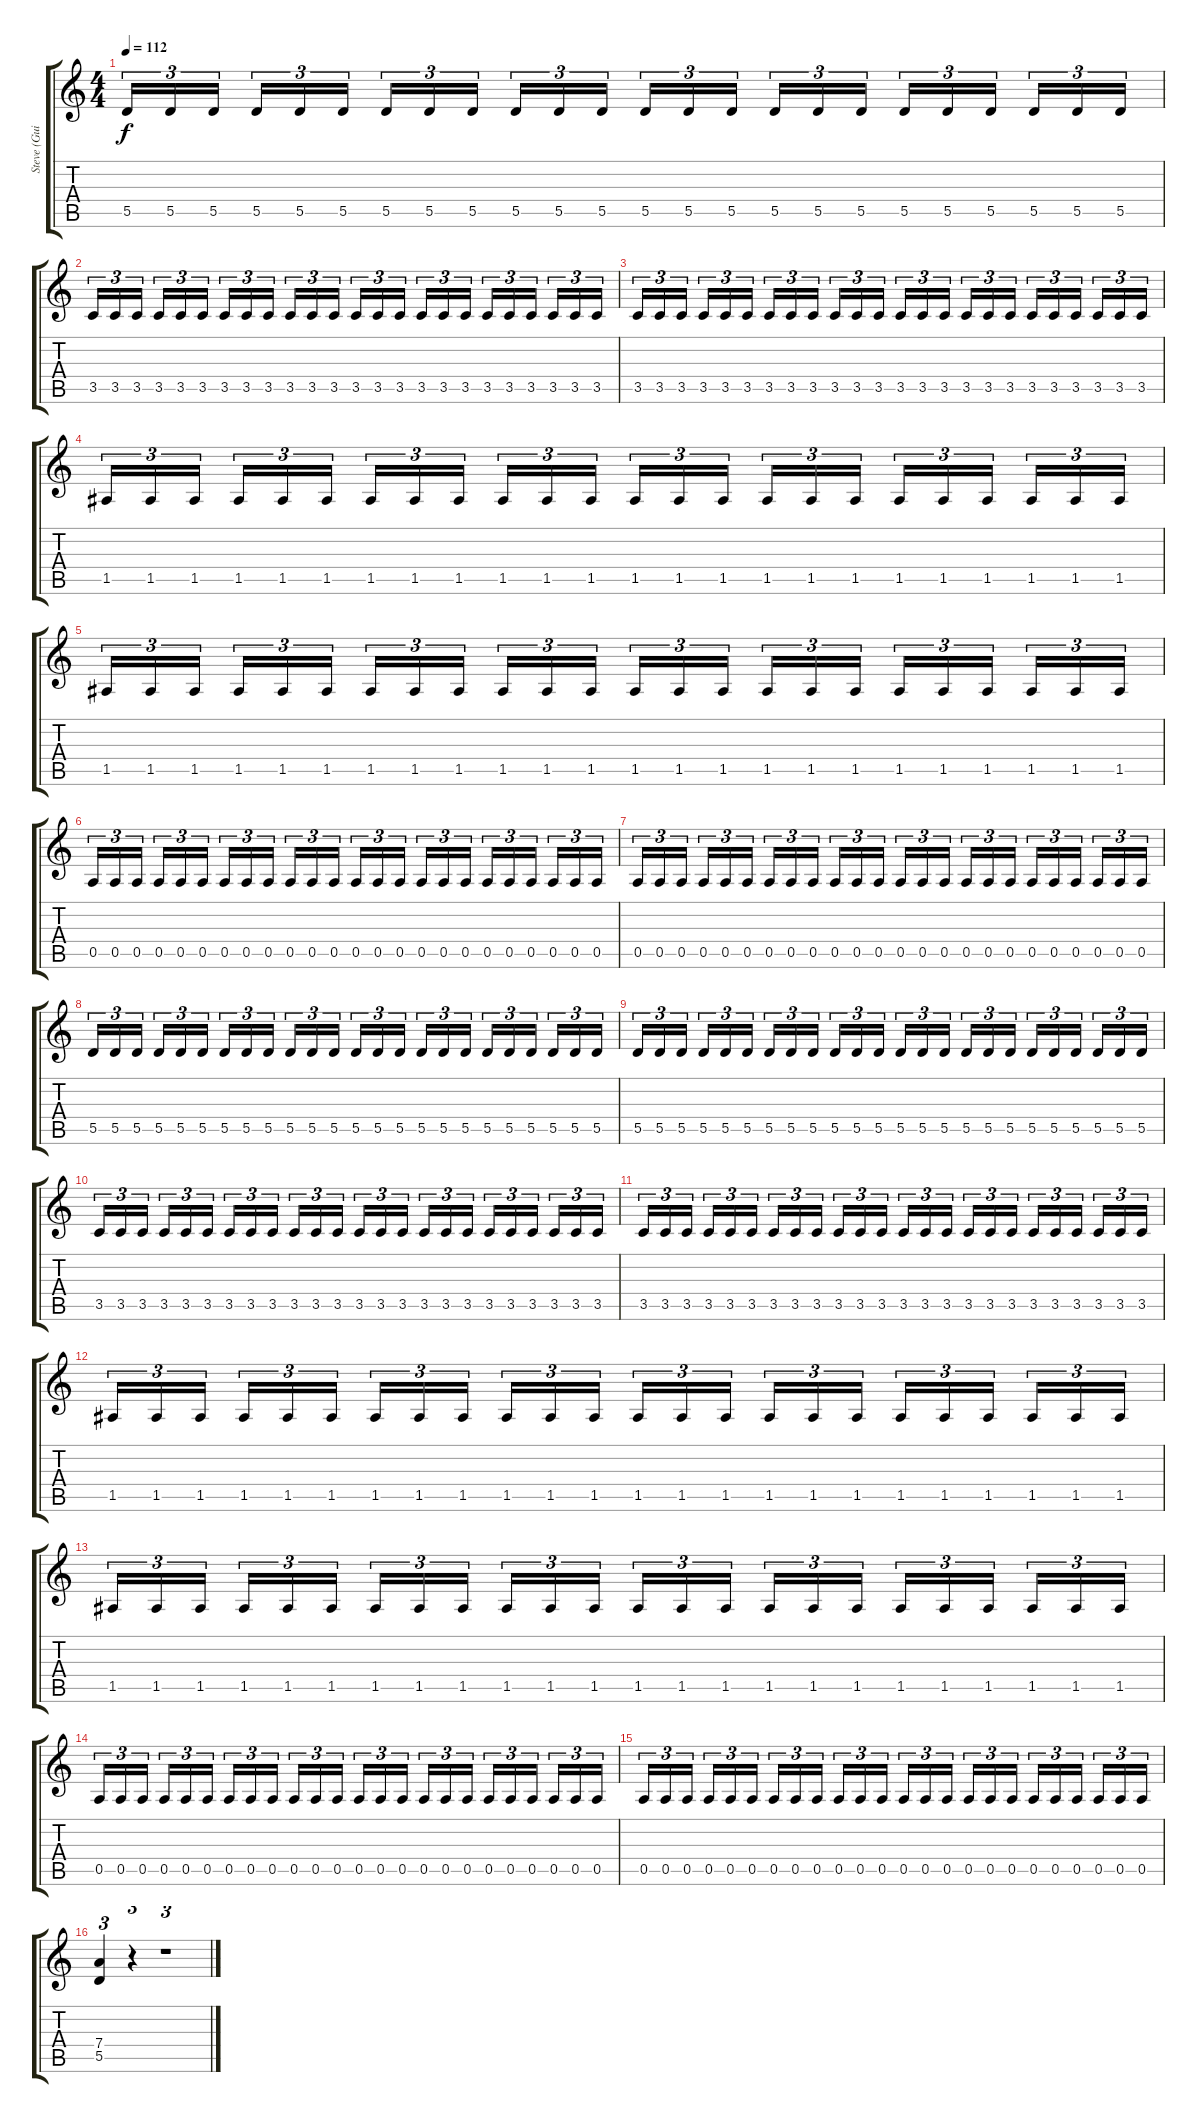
\track ("Steve (Guitar)" "Steve (Gui") {instrument distortionguitar}
\staff {score tabs}
\tuning (E4 B3 G3 D3 A2 E2) {hide}
\ts (4 4)
\tempo 112
\clef g2
\ks c
5.5.16{tu (3 2) dy f} 5.5.16{tu (3 2)} 5.5.16{tu (3 2)} 5.5.16{tu (3 2)} 5.5.16{tu (3 2)} 5.5.16{tu (3 2)} 5.5.16{tu (3 2)} 5.5.16{tu (3 2)} 5.5.16{tu (3 2)} 5.5.16{tu (3 2)} 5.5.16{tu (3 2)} 5.5.16{tu (3 2)} 5.5.16{tu (3 2)} 5.5.16{tu (3 2)} 5.5.16{tu (3 2)} 5.5.16{tu (3 2)} 5.5.16{tu (3 2)} 5.5.16{tu (3 2)} 5.5.16{tu (3 2)} 5.5.16{tu (3 2)} 5.5.16{tu (3 2)} 5.5.16{tu (3 2)} 5.5.16{tu (3 2)} 5.5.16{tu (3 2)} |
3.5.16{tu (3 2)} 3.5.16{tu (3 2)} 3.5.16{tu (3 2)} 3.5.16{tu (3 2)} 3.5.16{tu (3 2)} 3.5.16{tu (3 2)} 3.5.16{tu (3 2)} 3.5.16{tu (3 2)} 3.5.16{tu (3 2)} 3.5.16{tu (3 2)} 3.5.16{tu (3 2)} 3.5.16{tu (3 2)} 3.5.16{tu (3 2)} 3.5.16{tu (3 2)} 3.5.16{tu (3 2)} 3.5.16{tu (3 2)} 3.5.16{tu (3 2)} 3.5.16{tu (3 2)} 3.5.16{tu (3 2)} 3.5.16{tu (3 2)} 3.5.16{tu (3 2)} 3.5.16{tu (3 2)} 3.5.16{tu (3 2)} 3.5.16{tu (3 2)} |
3.5.16{tu (3 2)} 3.5.16{tu (3 2)} 3.5.16{tu (3 2)} 3.5.16{tu (3 2)} 3.5.16{tu (3 2)} 3.5.16{tu (3 2)} 3.5.16{tu (3 2)} 3.5.16{tu (3 2)} 3.5.16{tu (3 2)} 3.5.16{tu (3 2)} 3.5.16{tu (3 2)} 3.5.16{tu (3 2)} 3.5.16{tu (3 2)} 3.5.16{tu (3 2)} 3.5.16{tu (3 2)} 3.5.16{tu (3 2)} 3.5.16{tu (3 2)} 3.5.16{tu (3 2)} 3.5.16{tu (3 2)} 3.5.16{tu (3 2)} 3.5.16{tu (3 2)} 3.5.16{tu (3 2)} 3.5.16{tu (3 2)} 3.5.16{tu (3 2)} |
1.5.16{tu (3 2)} 1.5.16{tu (3 2)} 1.5.16{tu (3 2)} 1.5.16{tu (3 2)} 1.5.16{tu (3 2)} 1.5.16{tu (3 2)} 1.5.16{tu (3 2)} 1.5.16{tu (3 2)} 1.5.16{tu (3 2)} 1.5.16{tu (3 2)} 1.5.16{tu (3 2)} 1.5.16{tu (3 2)} 1.5.16{tu (3 2)} 1.5.16{tu (3 2)} 1.5.16{tu (3 2)} 1.5.16{tu (3 2)} 1.5.16{tu (3 2)} 1.5.16{tu (3 2)} 1.5.16{tu (3 2)} 1.5.16{tu (3 2)} 1.5.16{tu (3 2)} 1.5.16{tu (3 2)} 1.5.16{tu (3 2)} 1.5.16{tu (3 2)} |
1.5.16{tu (3 2)} 1.5.16{tu (3 2)} 1.5.16{tu (3 2)} 1.5.16{tu (3 2)} 1.5.16{tu (3 2)} 1.5.16{tu (3 2)} 1.5.16{tu (3 2)} 1.5.16{tu (3 2)} 1.5.16{tu (3 2)} 1.5.16{tu (3 2)} 1.5.16{tu (3 2)} 1.5.16{tu (3 2)} 1.5.16{tu (3 2)} 1.5.16{tu (3 2)} 1.5.16{tu (3 2)} 1.5.16{tu (3 2)} 1.5.16{tu (3 2)} 1.5.16{tu (3 2)} 1.5.16{tu (3 2)} 1.5.16{tu (3 2)} 1.5.16{tu (3 2)} 1.5.16{tu (3 2)} 1.5.16{tu (3 2)} 1.5.16{tu (3 2)} |
0.5.16{tu (3 2)} 0.5.16{tu (3 2)} 0.5.16{tu (3 2)} 0.5.16{tu (3 2)} 0.5.16{tu (3 2)} 0.5.16{tu (3 2)} 0.5.16{tu (3 2)} 0.5.16{tu (3 2)} 0.5.16{tu (3 2)} 0.5.16{tu (3 2)} 0.5.16{tu (3 2)} 0.5.16{tu (3 2)} 0.5.16{tu (3 2)} 0.5.16{tu (3 2)} 0.5.16{tu (3 2)} 0.5.16{tu (3 2)} 0.5.16{tu (3 2)} 0.5.16{tu (3 2)} 0.5.16{tu (3 2)} 0.5.16{tu (3 2)} 0.5.16{tu (3 2)} 0.5.16{tu (3 2)} 0.5.16{tu (3 2)} 0.5.16{tu (3 2)} |
0.5.16{tu (3 2)} 0.5.16{tu (3 2)} 0.5.16{tu (3 2)} 0.5.16{tu (3 2)} 0.5.16{tu (3 2)} 0.5.16{tu (3 2)} 0.5.16{tu (3 2)} 0.5.16{tu (3 2)} 0.5.16{tu (3 2)} 0.5.16{tu (3 2)} 0.5.16{tu (3 2)} 0.5.16{tu (3 2)} 0.5.16{tu (3 2)} 0.5.16{tu (3 2)} 0.5.16{tu (3 2)} 0.5.16{tu (3 2)} 0.5.16{tu (3 2)} 0.5.16{tu (3 2)} 0.5.16{tu (3 2)} 0.5.16{tu (3 2)} 0.5.16{tu (3 2)} 0.5.16{tu (3 2)} 0.5.16{tu (3 2)} 0.5.16{tu (3 2)} |
5.5.16{tu (3 2)} 5.5.16{tu (3 2)} 5.5.16{tu (3 2)} 5.5.16{tu (3 2)} 5.5.16{tu (3 2)} 5.5.16{tu (3 2)} 5.5.16{tu (3 2)} 5.5.16{tu (3 2)} 5.5.16{tu (3 2)} 5.5.16{tu (3 2)} 5.5.16{tu (3 2)} 5.5.16{tu (3 2)} 5.5.16{tu (3 2)} 5.5.16{tu (3 2)} 5.5.16{tu (3 2)} 5.5.16{tu (3 2)} 5.5.16{tu (3 2)} 5.5.16{tu (3 2)} 5.5.16{tu (3 2)} 5.5.16{tu (3 2)} 5.5.16{tu (3 2)} 5.5.16{tu (3 2)} 5.5.16{tu (3 2)} 5.5.16{tu (3 2)} |
5.5.16{tu (3 2)} 5.5.16{tu (3 2)} 5.5.16{tu (3 2)} 5.5.16{tu (3 2)} 5.5.16{tu (3 2)} 5.5.16{tu (3 2)} 5.5.16{tu (3 2)} 5.5.16{tu (3 2)} 5.5.16{tu (3 2)} 5.5.16{tu (3 2)} 5.5.16{tu (3 2)} 5.5.16{tu (3 2)} 5.5.16{tu (3 2)} 5.5.16{tu (3 2)} 5.5.16{tu (3 2)} 5.5.16{tu (3 2)} 5.5.16{tu (3 2)} 5.5.16{tu (3 2)} 5.5.16{tu (3 2)} 5.5.16{tu (3 2)} 5.5.16{tu (3 2)} 5.5.16{tu (3 2)} 5.5.16{tu (3 2)} 5.5.16{tu (3 2)} |
3.5.16{tu (3 2)} 3.5.16{tu (3 2)} 3.5.16{tu (3 2)} 3.5.16{tu (3 2)} 3.5.16{tu (3 2)} 3.5.16{tu (3 2)} 3.5.16{tu (3 2)} 3.5.16{tu (3 2)} 3.5.16{tu (3 2)} 3.5.16{tu (3 2)} 3.5.16{tu (3 2)} 3.5.16{tu (3 2)} 3.5.16{tu (3 2)} 3.5.16{tu (3 2)} 3.5.16{tu (3 2)} 3.5.16{tu (3 2)} 3.5.16{tu (3 2)} 3.5.16{tu (3 2)} 3.5.16{tu (3 2)} 3.5.16{tu (3 2)} 3.5.16{tu (3 2)} 3.5.16{tu (3 2)} 3.5.16{tu (3 2)} 3.5.16{tu (3 2)} |
3.5.16{tu (3 2)} 3.5.16{tu (3 2)} 3.5.16{tu (3 2)} 3.5.16{tu (3 2)} 3.5.16{tu (3 2)} 3.5.16{tu (3 2)} 3.5.16{tu (3 2)} 3.5.16{tu (3 2)} 3.5.16{tu (3 2)} 3.5.16{tu (3 2)} 3.5.16{tu (3 2)} 3.5.16{tu (3 2)} 3.5.16{tu (3 2)} 3.5.16{tu (3 2)} 3.5.16{tu (3 2)} 3.5.16{tu (3 2)} 3.5.16{tu (3 2)} 3.5.16{tu (3 2)} 3.5.16{tu (3 2)} 3.5.16{tu (3 2)} 3.5.16{tu (3 2)} 3.5.16{tu (3 2)} 3.5.16{tu (3 2)} 3.5.16{tu (3 2)} |
1.5.16{tu (3 2)} 1.5.16{tu (3 2)} 1.5.16{tu (3 2)} 1.5.16{tu (3 2)} 1.5.16{tu (3 2)} 1.5.16{tu (3 2)} 1.5.16{tu (3 2)} 1.5.16{tu (3 2)} 1.5.16{tu (3 2)} 1.5.16{tu (3 2)} 1.5.16{tu (3 2)} 1.5.16{tu (3 2)} 1.5.16{tu (3 2)} 1.5.16{tu (3 2)} 1.5.16{tu (3 2)} 1.5.16{tu (3 2)} 1.5.16{tu (3 2)} 1.5.16{tu (3 2)} 1.5.16{tu (3 2)} 1.5.16{tu (3 2)} 1.5.16{tu (3 2)} 1.5.16{tu (3 2)} 1.5.16{tu (3 2)} 1.5.16{tu (3 2)} |
1.5.16{tu (3 2)} 1.5.16{tu (3 2)} 1.5.16{tu (3 2)} 1.5.16{tu (3 2)} 1.5.16{tu (3 2)} 1.5.16{tu (3 2)} 1.5.16{tu (3 2)} 1.5.16{tu (3 2)} 1.5.16{tu (3 2)} 1.5.16{tu (3 2)} 1.5.16{tu (3 2)} 1.5.16{tu (3 2)} 1.5.16{tu (3 2)} 1.5.16{tu (3 2)} 1.5.16{tu (3 2)} 1.5.16{tu (3 2)} 1.5.16{tu (3 2)} 1.5.16{tu (3 2)} 1.5.16{tu (3 2)} 1.5.16{tu (3 2)} 1.5.16{tu (3 2)} 1.5.16{tu (3 2)} 1.5.16{tu (3 2)} 1.5.16{tu (3 2)} |
0.5.16{tu (3 2)} 0.5.16{tu (3 2)} 0.5.16{tu (3 2)} 0.5.16{tu (3 2)} 0.5.16{tu (3 2)} 0.5.16{tu (3 2)} 0.5.16{tu (3 2)} 0.5.16{tu (3 2)} 0.5.16{tu (3 2)} 0.5.16{tu (3 2)} 0.5.16{tu (3 2)} 0.5.16{tu (3 2)} 0.5.16{tu (3 2)} 0.5.16{tu (3 2)} 0.5.16{tu (3 2)} 0.5.16{tu (3 2)} 0.5.16{tu (3 2)} 0.5.16{tu (3 2)} 0.5.16{tu (3 2)} 0.5.16{tu (3 2)} 0.5.16{tu (3 2)} 0.5.16{tu (3 2)} 0.5.16{tu (3 2)} 0.5.16{tu (3 2)} |
0.5.16{tu (3 2)} 0.5.16{tu (3 2)} 0.5.16{tu (3 2)} 0.5.16{tu (3 2)} 0.5.16{tu (3 2)} 0.5.16{tu (3 2)} 0.5.16{tu (3 2)} 0.5.16{tu (3 2)} 0.5.16{tu (3 2)} 0.5.16{tu (3 2)} 0.5.16{tu (3 2)} 0.5.16{tu (3 2)} 0.5.16{tu (3 2)} 0.5.16{tu (3 2)} 0.5.16{tu (3 2)} 0.5.16{tu (3 2)} 0.5.16{tu (3 2)} 0.5.16{tu (3 2)} 0.5.16{tu (3 2)} 0.5.16{tu (3 2)} 0.5.16{tu (3 2)} 0.5.16{tu (3 2)} 0.5.16{tu (3 2)} 0.5.16{tu (3 2)} |
(7.4 5.5).4{tu (3 2)} r.4{tu (3 2)} r.1{tu (3 2)}
